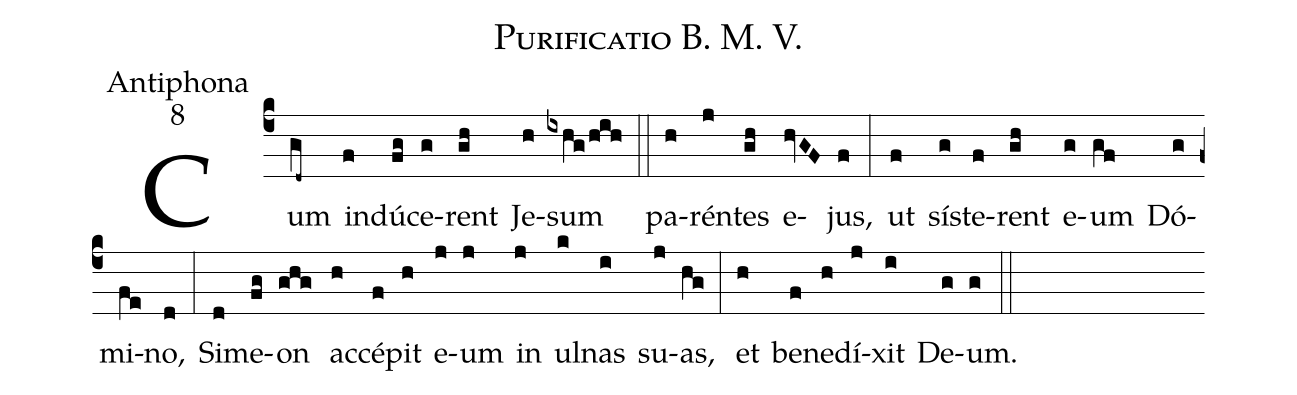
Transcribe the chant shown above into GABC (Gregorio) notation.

name:Purificatio B. M. V.;
office-part:Antiphona;
mode:8;
%%
(c4) Cum(gd~) in(f)dú(fg)ce(g)rent(gh) Je(h)sum(ixhg/hih) (::) pa(h)rén(j)tes(gh) e(hvGF)jus,(f) (:) ut(f) sí(g)ste(f)rent(gh) e(g)um(gf) Dó(g)mi(fe)no,(d) (:) Si(d)me(fg)on(ghg) ac(h)cé(f)pit(h) e(j)um(j) in(j) ul(k)nas(i) su(j)as,(hg) (:) et(h) be(f)ne(h)dí(j)xit(i) De(g)um.(g) (::)
